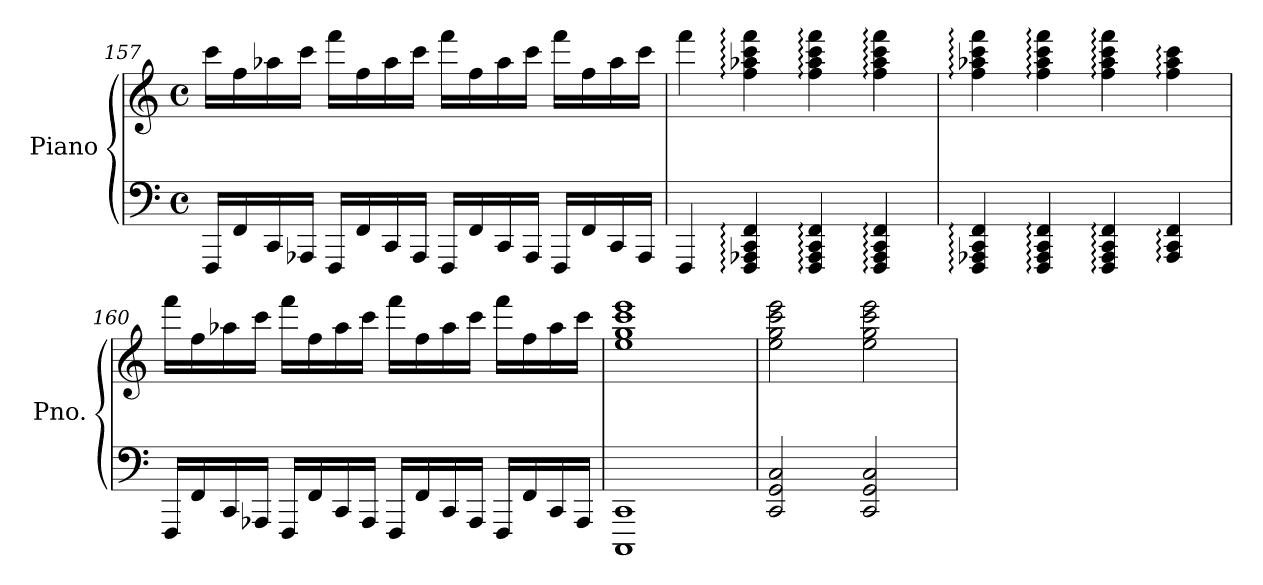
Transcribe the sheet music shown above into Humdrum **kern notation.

**kern	**kern
*part1	*part1
*staff2	*staff1
*I"Piano	*
*I'Pno.	*
*clefF4	*clefG2
*k[]	*k[]
*M4/4	*M4/4
*met(c)	*met(c)
=157	=157
16FFF/LL	16ccc\LL
16FF/	16ff\
16CC/	16aa-X\
16AAA-X/JJ	16ccc\JJ
16FFF/LL	16fff\LL
16FF/	16ff\
16CC/	16aa-\
16AAA-/JJ	16ccc\JJ
16FFF/LL	16fff\LL
16FF/	16ff\
16CC/	16aa-\
16AAA-/JJ	16ccc\JJ
16FFF/LL	16fff\LL
16FF/	16ff\
16CC/	16aa-\
16AAA-/JJ	16ccc\JJ
!!LO:LB:g=z
=158	=158
4FFF/	4fff\
4FFF/: 4AAA-X/: 4CC/: 4FF/:	4ff\: 4aa-X\: 4ccc\: 4fff\:
4FFF/: 4AAA-/: 4CC/: 4FF/:	4ff\: 4aa-\: 4ccc\: 4fff\:
4FFF/: 4AAA-/: 4CC/: 4FF/:	4ff\: 4aa-\: 4ccc\: 4fff\:
=159	=159
4FFF/: 4AAA-X/: 4CC/: 4FF/:	4ff\: 4aa-X\: 4ccc\: 4fff\:
4FFF/: 4AAA-/: 4CC/: 4FF/:	4ff\: 4aa-\: 4ccc\: 4fff\:
4FFF/: 4AAA-/: 4CC/: 4FF/:	4ff\: 4aa-\: 4ccc\: 4fff\:
4AAA-/: 4CC/: 4FF/:	4ff\: 4aa-\: 4ccc\:
=160	=160
16FFF/LL	16fff\LL
16FF/	16ff\
16CC/	16aa-X\
16AAA-X/JJ	16ccc\JJ
16FFF/LL	16fff\LL
16FF/	16ff\
16CC/	16aa-\
16AAA-/JJ	16ccc\JJ
16FFF/LL	16fff\LL
16FF/	16ff\
16CC/	16aa-\
16AAA-/JJ	16ccc\JJ
16FFF/LL	16fff\LL
16FF/	16ff\
16CC/	16aa-\
16AAA-/JJ	16ccc\JJ
=161	=161
1CCC 1CC	1ee 1gg 1ccc 1eee
=162	=162
2CC/ 2GG/ 2C/	2ee\ 2gg\ 2ccc\ 2eee\
2CC/ 2GG/ 2C/	2ee\ 2gg\ 2ccc\ 2eee\
=	=
*-	*-
